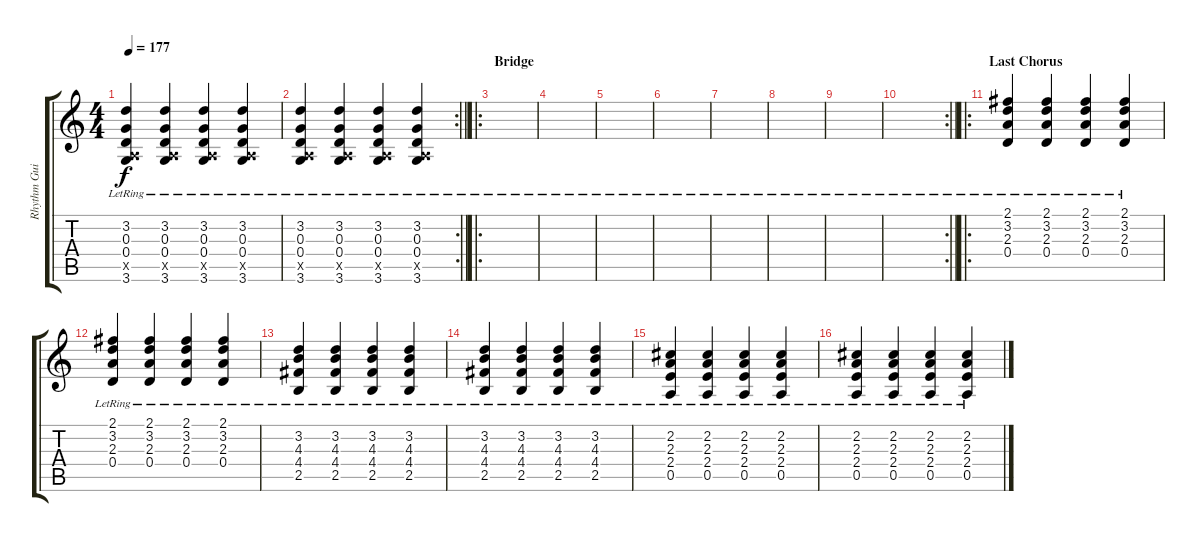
\track ("Rhythm Guitar" "Rhythm Gui") {instrument electricguitarmuted}
\staff {score tabs}
\tuning (E4 B3 G3 D3 A2 E2) {hide}
\ts (4 4)
\tempo 177
\clef g2
\ks c
(3.2{lr} 0.3{lr} 0.4{lr} 0.5{x} 3.6{lr}).4{dy f} (3.2{lr} 0.3{lr} 0.4{lr} 0.5{x} 3.6{lr}).4 (3.2{lr} 0.3{lr} 0.4{lr} 0.5{x} 3.6{lr}).4 (3.2{lr} 0.3{lr} 0.4{lr} 0.5{x} 3.6{lr}).4 |
\rc 2
\barLineRight lightlight
(3.2{lr} 0.3{lr} 0.4{lr} 0.5{x} 3.6{lr}).4 (3.2{lr} 0.3{lr} 0.4{lr} 0.5{x} 3.6{lr}).4 (3.2{lr} 0.3{lr} 0.4{lr} 0.5{x} 3.6{lr}).4 (3.2{lr} 0.3{lr} 0.4{lr} 0.5{x} 3.6{lr}).4 |
\ro
\section ("" "Bridge")
|
|
|
|
|
|
|
\rc 2
\barLineRight lightlight
|
\ro
\section ("" "Last Chorus")
(2.1{lr} 3.2{lr} 2.3{lr} 0.4{lr}).4 (2.1{lr} 3.2{lr} 2.3{lr} 0.4{lr}).4 (2.1{lr} 3.2{lr} 2.3{lr} 0.4{lr}).4 (2.1{lr} 3.2{lr} 2.3{lr} 0.4{lr}).4 |
(2.1{lr} 3.2{lr} 2.3{lr} 0.4{lr}).4 (2.1{lr} 3.2{lr} 2.3{lr} 0.4{lr}).4 (2.1{lr} 3.2{lr} 2.3{lr} 0.4{lr}).4 (2.1{lr} 3.2{lr} 2.3{lr} 0.4{lr}).4 |
(3.2{lr} 4.3{lr} 4.4{lr} 2.5{lr}).4 (3.2{lr} 4.3{lr} 4.4{lr} 2.5{lr}).4 (3.2{lr} 4.3{lr} 4.4{lr} 2.5{lr}).4 (3.2{lr} 4.3{lr} 4.4{lr} 2.5{lr}).4 |
(3.2{lr} 4.3{lr} 4.4{lr} 2.5{lr}).4 (3.2{lr} 4.3{lr} 4.4{lr} 2.5{lr}).4 (3.2{lr} 4.3{lr} 4.4{lr} 2.5{lr}).4 (3.2{lr} 4.3{lr} 4.4{lr} 2.5{lr}).4 |
(2.2{lr} 2.3{lr} 2.4{lr} 0.5{lr}).4 (2.2{lr} 2.3{lr} 2.4{lr} 0.5{lr}).4 (2.2{lr} 2.3{lr} 2.4{lr} 0.5{lr}).4 (2.2{lr} 2.3{lr} 2.4{lr} 0.5{lr}).4 |
(2.2{lr} 2.3{lr} 2.4{lr} 0.5{lr}).4 (2.2{lr} 2.3{lr} 2.4{lr} 0.5{lr}).4 (2.2{lr} 2.3{lr} 2.4{lr} 0.5{lr}).4 (2.2{lr} 2.3{lr} 2.4{lr} 0.5{lr}).4
